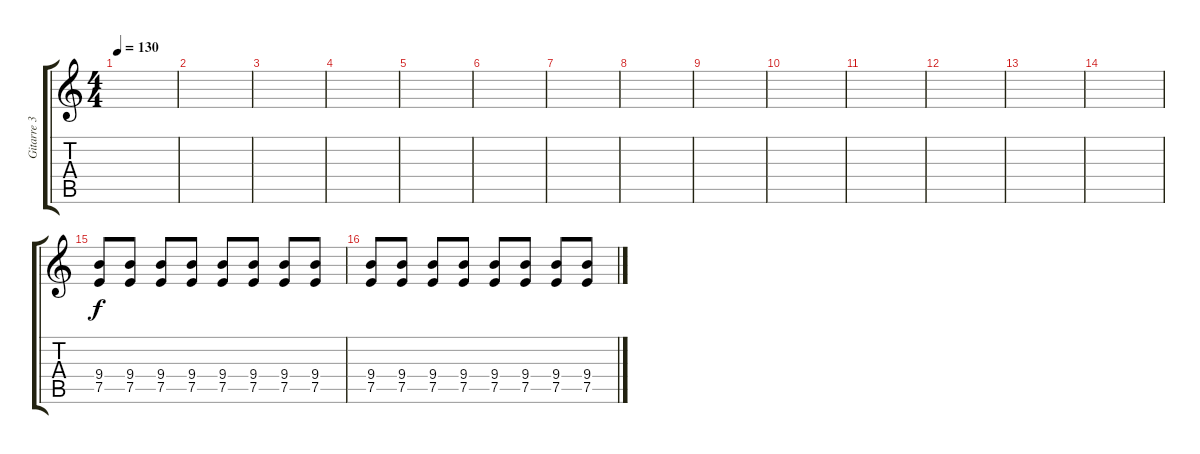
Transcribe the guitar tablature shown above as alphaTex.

\track ("Gitarre 3" "Gitarre 3") {instrument distortionguitar}
\staff {score tabs}
\tuning (E4 B3 G3 D3 A2 E2) {hide}
\ts (4 4)
\tempo 130
\clef g2
\ks c
|
|
|
|
|
|
|
|
|
|
|
|
|
|
(9.4 7.5).8 (9.4 7.5).8 (9.4 7.5).8 (9.4 7.5).8 (9.4 7.5).8 (9.4 7.5).8 (9.4 7.5).8 (9.4 7.5).8 |
(9.4 7.5).8 (9.4 7.5).8 (9.4 7.5).8 (9.4 7.5).8 (9.4 7.5).8 (9.4 7.5).8 (9.4 7.5).8 (9.4 7.5).8
